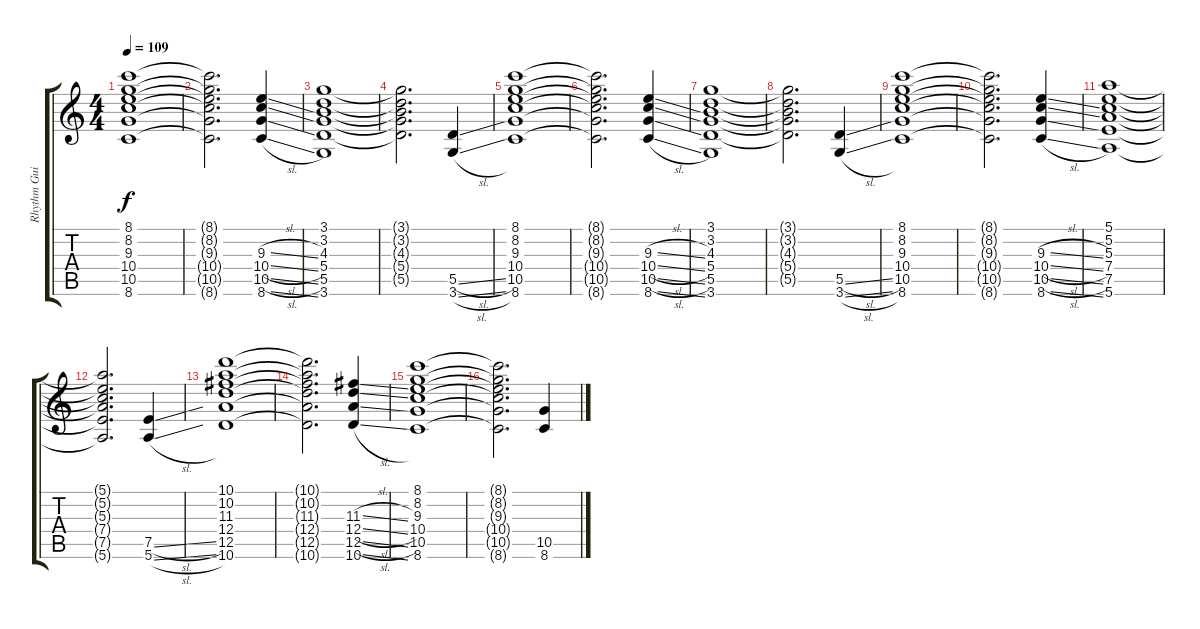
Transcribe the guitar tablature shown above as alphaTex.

\track ("Rhythm Guitar" "Rhythm Gui") {instrument overdrivenguitar}
\staff {score tabs}
\tuning (E4 B3 G3 D3 A2 E2) {hide}
\ts (4 4)
\tempo 109
\clef g2
\ks c
(8.1 8.2 9.3 10.4 10.5 8.6).1{dy f} |
(8.1{t} 8.2{t} 9.3{t} 10.4{t} 10.5{t} 8.6{t}).2{d} (9.3{sl} 10.4{sl} 10.5{sl} 8.6{sl}).4 |
(3.1 3.2 4.3 5.4 5.5 3.6).1 |
(3.1{t} 3.2{t} 4.3{t} 5.4{t} 5.5{t}).2{d} (5.5{sl} 3.6{sl}).4 |
(8.1 8.2 9.3 10.4 10.5 8.6).1 |
(8.1{t} 8.2{t} 9.3{t} 10.4{t} 10.5{t} 8.6{t}).2{d} (9.3{sl} 10.4{sl} 10.5{sl} 8.6{sl}).4 |
(3.1 3.2 4.3 5.4 5.5 3.6).1 |
(3.1{t} 3.2{t} 4.3{t} 5.4{t} 5.5{t}).2{d} (5.5{sl} 3.6{sl}).4 |
(8.1 8.2 9.3 10.4 10.5 8.6).1 |
(8.1{t} 8.2{t} 9.3{t} 10.4{t} 10.5{t} 8.6{t}).2{d} (9.3{sl} 10.4{sl} 10.5{sl} 8.6{sl}).4 |
(5.1 5.2 5.3 7.4 7.5 5.6).1 |
(5.1{t} 5.2{t} 5.3{t} 7.4{t} 7.5{t} 5.6{t}).2{d} (7.5{sl} 5.6{sl}).4 |
(10.1 10.2 11.3 12.4 12.5 10.6).1 |
(10.1{t} 10.2{t} 11.3{t} 12.4{t} 12.5{t} 10.6{t}).2{d} (11.3{sl} 12.4{sl} 12.5{sl} 10.6{sl}).4 |
(8.1 8.2 9.3 10.4 10.5 8.6).1 |
(8.1{t} 8.2{t} 9.3{t} 10.4{t} 10.5{t} 8.6{t}).2{d} (10.5{sl} 8.6{sl}).4
